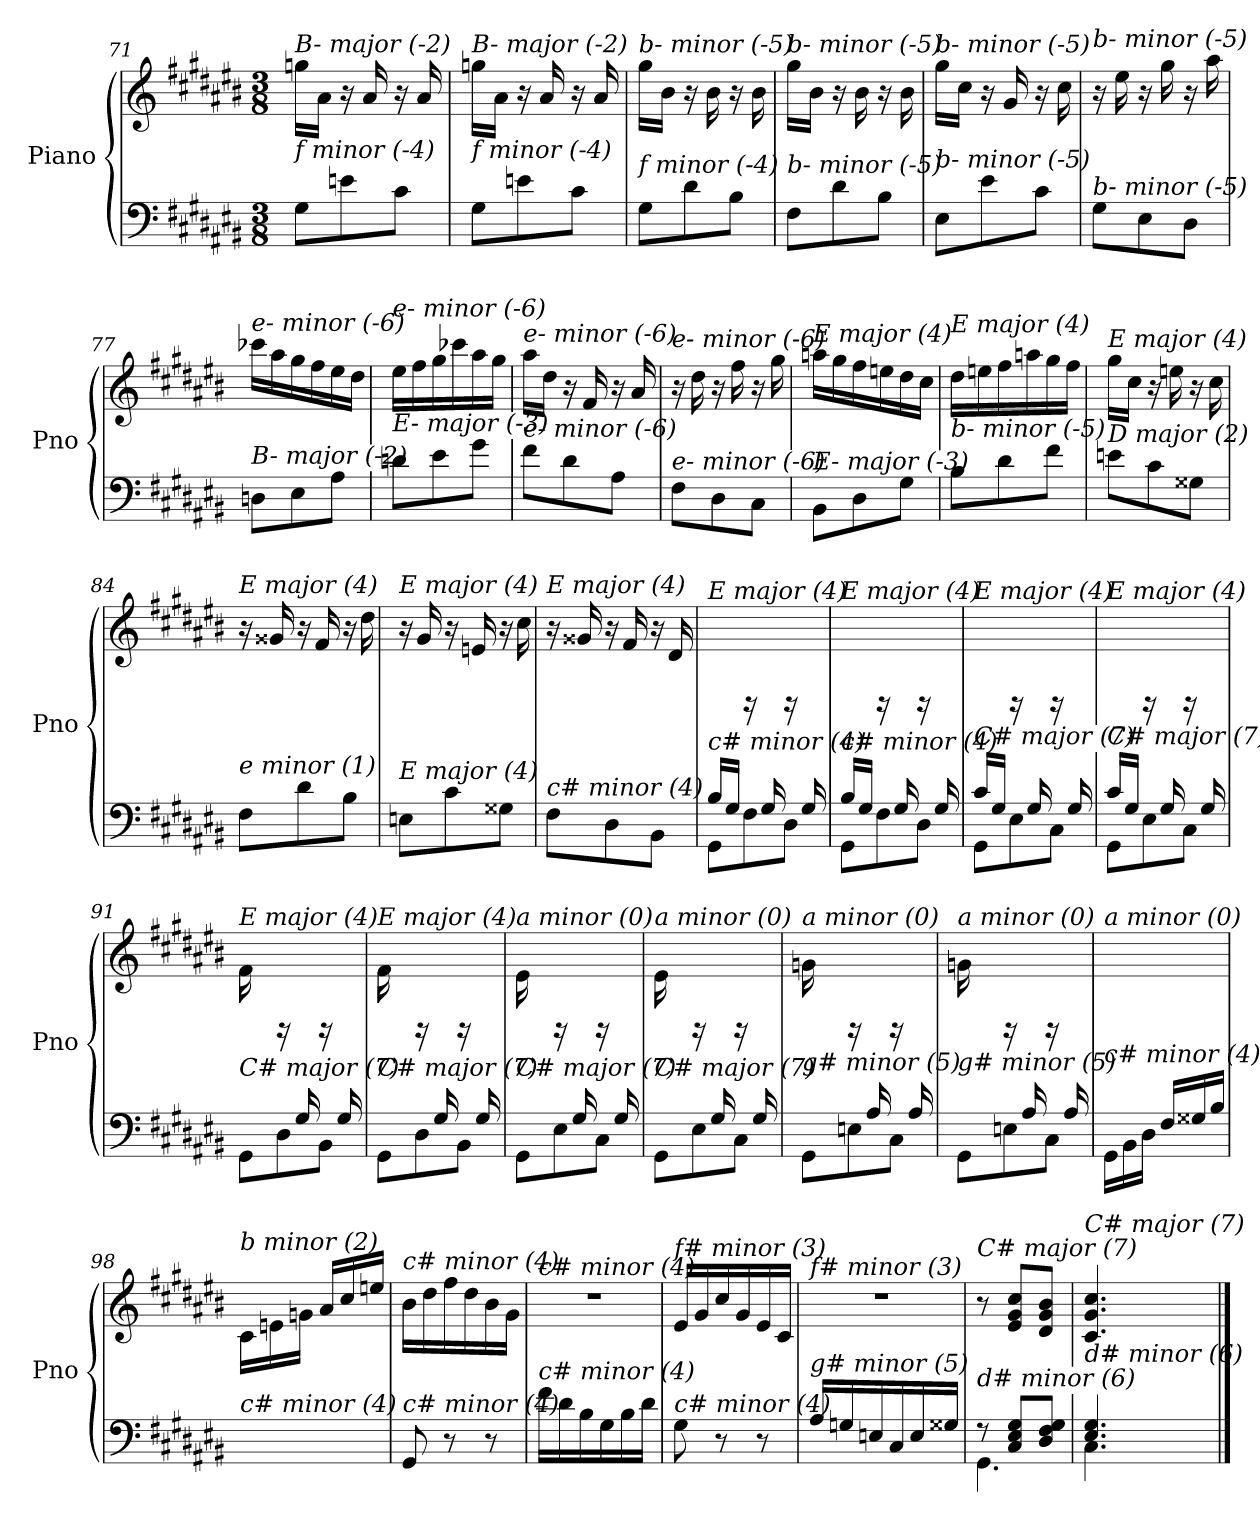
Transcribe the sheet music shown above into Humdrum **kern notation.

**kern	**kern
*part1	*part1
*staff2	*staff1
*I"Piano	*
*I'Pno	*
*clefF4	*clefG2
*k[f#c#g#d#a#e#b#]	*k[f#c#g#d#a#e#b#]
*M3/8	*M3/8
=71	=71
!	!LO:TX:i:t=B- major (-2)
!LO:TX:i:t=f minor (-4)	!
8G#\L	16ggni\LL
.	16a#\JJ
8en\	16r
.	16a#/
8c#\J	16r
.	16a#/
!!LO:PB:g=z
=72	=72
!	!LO:TX:i:t=B- major (-2)
!LO:TX:i:t=f minor (-4)	!
8G#\L	16ggni\LL
.	16a#\JJ
8en\	16r
.	16a#/
8c#\J	16r
.	16a#/
=73	=73
!	!LO:TX:i:t=b- minor (-5)
!LO:TX:i:t=f minor (-4)	!
8G#\L	16gg#\LL
.	16b#\JJ
8d#\	16r
.	16b#\
8B#\J	16r
.	16b#\
=74	=74
!	!LO:TX:i:t=b- minor (-5)
!LO:TX:i:t=b- minor (-5)	!
8F#\L	16gg#\LL
.	16b#\JJ
8d#\	16r
.	16b#\
8B#\J	16r
.	16b#\
=75	=75
!	!LO:TX:i:t=b- minor (-5)
!LO:TX:i:t=b- minor (-5)	!
8E#\L	16gg#\LL
.	16cc#\JJ
8e#\	16r
.	16g#/
8c#\J	16r
.	16cc#\
=76	=76
!	!LO:TX:i:t=b- minor (-5)
!LO:TX:i:t=b- minor (-5)	!
8G#\L	16r
.	16ee#\
8E#\	16r
.	16gg#\
8D#\J	16r
.	16aa#\
=77	=77
!	!LO:TX:i:t=e- minor (-6)
!LO:TX:i:t=B- major (-2)	!
8Dni\L	16ccc-Xi\LL
.	16aa#\
8E#\	16gg#\
.	16ff#\
8A#\J	16ee#\
.	16dd#\JJ
!!LO:LB:g=z
=78	=78
!	!LO:TX:i:t=e- minor (-6)
!LO:TX:i:t=E- major (-3)	!
8dni\L	16ee#\LL
.	16ff#\
8e#\	16gg#\
.	16ccc-Xi\
8g#\J	16aa#\
.	16gg#\JJ
=79	=79
!	!LO:TX:i:t=e- minor (-6)
!LO:TX:i:t=e- minor (-6)	!
8f#\L	16aa#\LL
.	16dd#\JJ
8d#\	16r
.	16f#/
8A#\J	16r
.	16a#/
=80	=80
!	!LO:TX:i:t=e- minor (-6)
!LO:TX:i:t=e- minor (-6)	!
8F#\L	16r
.	16dd#\
8D#\	16r
.	16ff#\
8C#\J	16r
.	16gg#\
=81	=81
!	!LO:TX:i:t=E major (4)
!LO:TX:i:t=E- major (-3)	!
8BB#\L	16aan\LL
.	16gg#\
8D#\	16ff#\
.	16een\
8G#\J	16dd#\
.	16cc#\JJ
=82	=82
!	!LO:TX:i:t=E major (4)
!LO:TX:i:t=b- minor (-5)	!
8B#\L	16dd#\LL
.	16een\
8d#\	16ff#\
.	16aan\
8f#\J	16gg#\
.	16ff#\JJ
=83	=83
!	!LO:TX:i:t=E major (4)
!LO:TX:i:t=D major (2)	!
8en\L	16gg#\LL
.	16cc#\JJ
8c#\	16r
.	16een\
8G##Xi\J	16r
.	16cc#\
!!LO:LB:g=z
=84	=84
!	!LO:TX:i:t=E major (4)
!LO:TX:i:t=e minor (1)	!
8F#\L	16r
.	16g##Xi/
8d#\	16r
.	16f#/
8B#\J	16r
.	16dd#\
=85	=85
!	!LO:TX:i:t=E major (4)
!LO:TX:i:t=E major (4)	!
8En\L	16r
.	16g#/
8c#\	16r
.	16en/
8G##Xi\J	16r
.	16cc#\
=86	=86
!	!LO:TX:i:t=E major (4)
!LO:TX:i:t=c# minor (4)	!
8F#\L	16r
.	16g##Xi/
8D#\	16r
.	16f#/
8BB#\J	16r
.	16d#/
=87	=87
*^	*
!	!	!LO:TX:i:t=E major (4)
!LO:TX:i:t=c# minor (4)	!	!
16B#/LL	8GG#\L	8ryy
16G#/JJ	.	.
16ryy	8F#\	16rBB
16G#/	.	16ryy
16ryy	8D#\J	16rBB
16G#/	.	16ryy
=88	=88	=88
!	!	!LO:TX:i:t=E major (4)
!LO:TX:i:t=c# minor (4)	!	!
16B#/LL	8GG#\L	8ryy
16G#/JJ	.	.
16ryy	8F#\	16rBB
16G#/	.	16ryy
16ryy	8D#\J	16rBB
16G#/	.	16ryy
=89	=89	=89
!	!	!LO:TX:i:t=E major (4)
!LO:TX:i:t=C# major (7)	!	!
16c#/LL	8GG#\L	8ryy
16G#/JJ	.	.
16ryy	8E#\	16rBB
16G#/	.	16ryy
16ryy	8C#\J	16rBB
16G#/	.	16ryy
!!LO:LB:g=z
=90	=90	=90
!	!	!LO:TX:i:t=E major (4)
!LO:TX:i:t=C# major (7)	!	!
16c#/LL	8GG#\L	8ryy
16G#/JJ	.	.
16ryy	8E#\	16rBB
16G#/	.	16ryy
16ryy	8C#\J	16rBB
16G#/	.	16ryy
=91	=91	=91
!	!	!LO:TX:i:t=E major (4)
!LO:TX:i:t=C# major (7)	!	!
16ryy	8GG#\L	16f#\LL
16G#/JJ	.	16ryy
16ryy	8D#\	16rBB
16G#/	.	16ryy
16ryy	8BB#\J	16rBB
16G#/	.	16ryy
=92	=92	=92
!	!	!LO:TX:i:t=E major (4)
!LO:TX:i:t=C# major (7)	!	!
16ryy	8GG#\L	16f#\LL
16G#/JJ	.	16ryy
16ryy	8D#\	16rBB
16G#/	.	16ryy
16ryy	8BB#\J	16rBB
16G#/	.	16ryy
=93	=93	=93
!	!	!LO:TX:i:t=a minor (0)
!LO:TX:i:t=C# major (7)	!	!
16ryy	8GG#\L	16e#\LL
16G#/JJ	.	16ryy
16ryy	8E#\	16rBB
16G#/	.	16ryy
16ryy	8C#\J	16rBB
16G#/	.	16ryy
=94	=94	=94
!	!	!LO:TX:i:t=a minor (0)
!LO:TX:i:t=C# major (7)	!	!
16ryy	8GG#\L	16e#\LL
16G#/JJ	.	16ryy
16ryy	8E#\	16rBB
16G#/	.	16ryy
16ryy	8C#\J	16rBB
16G#/	.	16ryy
=95	=95	=95
!	!	!LO:TX:i:t=a minor (0)
!LO:TX:i:t=g# minor (5)	!	!
16ryy	8GG#\L	16gni\LL
16A#/JJ	.	16ryy
16ryy	8En\	16rBB
16A#/	.	16ryy
16ryy	8C#\J	16rBB
16A#/	.	16ryy
!!LO:LB:g=z
=96	=96	=96
!	!	!LO:TX:i:t=a minor (0)
!LO:TX:i:t=g# minor (5)	!	!
16ryy	8GG#\L	16gni\LL
16A#/JJ	.	16ryy
16ryy	8En\	16rBB
16A#/	.	16ryy
16ryy	8C#\J	16rBB
16A#/	.	16ryy
=97	=97	=97
!	!	!LO:TX:i:t=a minor (0)
!LO:TX:i:t=c# minor (4)	!	!
8.ryy	16GG#\LL	8.ryy
.	16BB#\	.
.	16D#\JJ	.
16F#/LL	8.ryy	8.ryy
16G##Xi/	.	.
16B#/JJ	.	.
*v	*v	*
=98	=98
*	*^
!	!LO:TX:i:t=b minor (2)	!
!LO:TX:i:t=c# minor (4)	!	!
8.ryy	8.ryy	16c#\LL
.	.	16en\
.	.	16gni\JJ
8.ryy	16a#/LL	8.ryy
.	16cc#/	.
.	16een/JJ	.
*	*v	*v
=99	=99
!	!LO:TX:i:t=c# minor (4)
!LO:TX:i:t=c# minor (4)	!
8GG#/	16b#\LL
.	16dd#\
8r	16ff#\
.	16dd#\
8r	16b#\
.	16g#\JJ
!!LO:LB:g=z
=100	=100
!	!LO:TX:i:t=c# minor (4)
!LO:TX:i:t=c# minor (4)	!
16f#\LL	4.r
16d#\	.
16B#\	.
16G#\	.
16B#\	.
16d#\JJ	.
=101	=101
!	!LO:TX:i:t=f# minor (3)
!LO:TX:i:t=c# minor (4)	!
8G#\	16e#/LL
.	16g#/
8r	16cc#/
.	16g#/
8r	16e#/
.	16c#/JJ
=102	=102
!	!LO:TX:i:t=f# minor (3)
!LO:TX:i:t=g# minor (5)	!
16A#/LL	4.r
16Gni/	.
16En/	.
16C#/	.
16E/	.
16G##i/JJ	.
=103	=103
*^	*
!	!	!LO:TX:i:t=C# major (7)
!LO:TX:i:t=d# minor (6)	!	!
8r	4.GG#\	8r
8C#/ 8E#/ 8G#/L	.	8e#/ 8g#/ 8cc#/L
8D#/ 8F#/ 8G#/J	.	8d#/ 8g#/ 8b#/J
=104	=104	=104
!	!	!LO:TX:i:t=C# major (7)
!LO:TX:i:t=d# minor (6)	!	!
4.E#/ 4.G#/	4.C#\	4.c#/ 4.g#/ 4.cc#/
*v	*v	*
==	==
*-	*-
